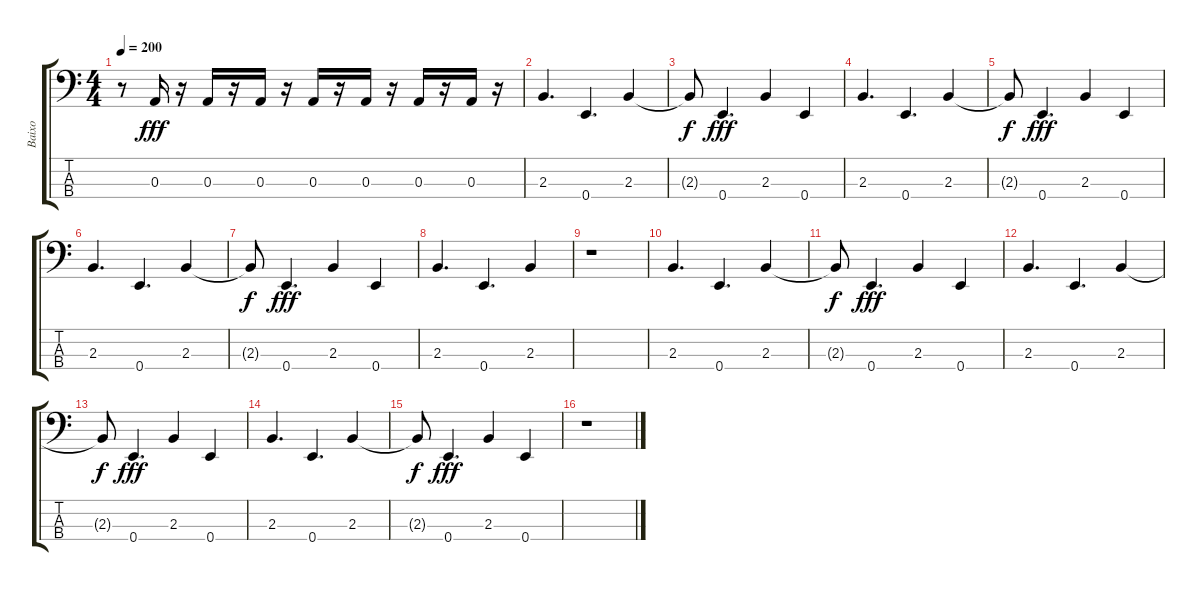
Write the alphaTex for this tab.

\track ("Baixo" "Baixo") {instrument electricbasspick}
\staff {score tabs}
\tuning (G2 D2 A1 E1) {hide}
\ts (4 4)
\tempo 200
\clef f4
\ks c
r.8{dy fff} 0.3.16 r.16 0.3.16 r.16 0.3.16 r.16 0.3.16 r.16 0.3.16 r.16 0.3.16 r.16 0.3.16 r.16 |
2.3.4{d} 0.4.4{d} 2.3.4 |
2.3{t}.8{dy f} 0.4.4{d dy fff} 2.3.4 0.4.4 |
2.3.4{d} 0.4.4{d} 2.3.4 |
2.3{t}.8{dy f} 0.4.4{d dy fff} 2.3.4 0.4.4 |
2.3.4{d} 0.4.4{d} 2.3.4 |
2.3{t}.8{dy f} 0.4.4{d dy fff} 2.3.4 0.4.4 |
2.3.4{d} 0.4.4{d} 2.3.4 |
r.1 |
2.3.4{d} 0.4.4{d} 2.3.4 |
2.3{t}.8{dy f} 0.4.4{d dy fff} 2.3.4 0.4.4 |
2.3.4{d} 0.4.4{d} 2.3.4 |
2.3{t}.8{dy f} 0.4.4{d dy fff} 2.3.4 0.4.4 |
2.3.4{d} 0.4.4{d} 2.3.4 |
2.3{t}.8{dy f} 0.4.4{d dy fff} 2.3.4 0.4.4 |
r.1
